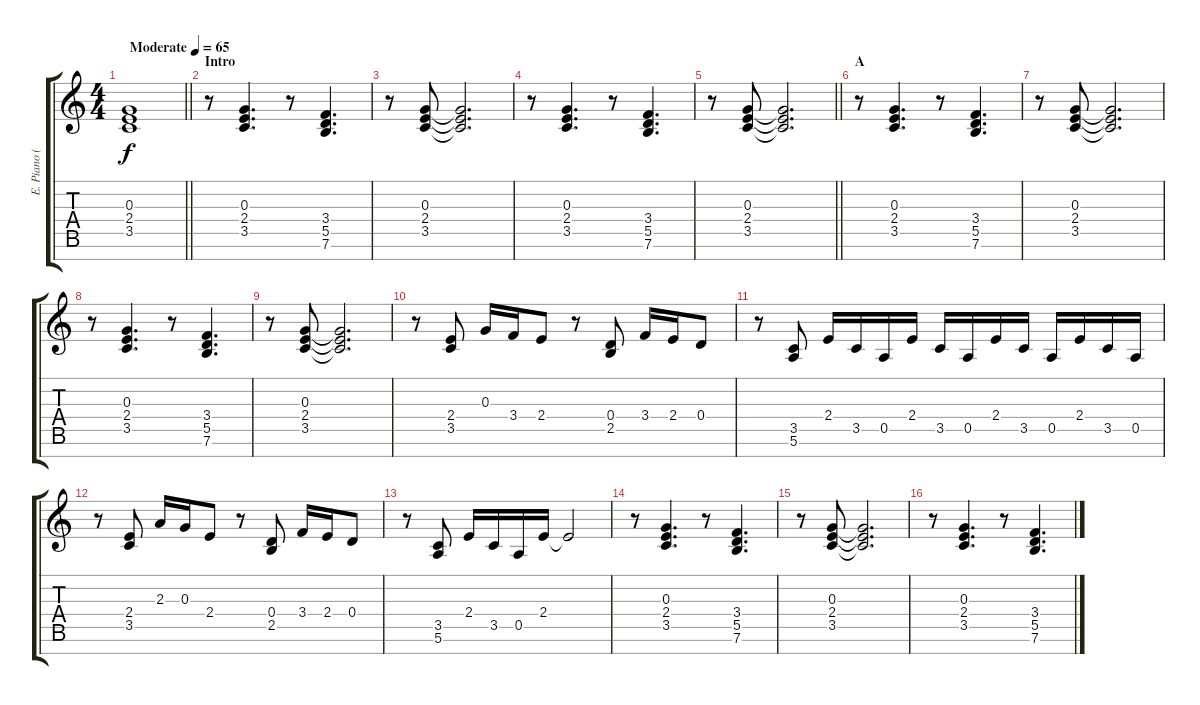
\track ("E. Piano (Right Hand)" "E. Piano (") {instrument electricpiano1}
\staff {score tabs}
\tuning (E5 B4 G4 D4 A3 E3 B2) {hide}
\ts (4 4)
\tempo (65 "Moderate")
\clef g2
\barLineRight lightlight
\ks c
(0.3 2.4 3.5).1{dy f instrument electricpiano1} |
\section ("" "Intro")
r.8 (0.3 2.4 3.5).4{d} r.8 (3.4 5.5 7.6).4{d} |
r.8 (0.3 2.4 3.5).8 (0.3{t} 2.4{t} 3.5{t}).2{d} |
r.8 (0.3 2.4 3.5).4{d} r.8 (3.4 5.5 7.6).4{d} |
\barLineRight lightlight
r.8 (0.3 2.4 3.5).8 (0.3{t} 2.4{t} 3.5{t}).2{d} |
\section ("" "A")
r.8 (0.3 2.4 3.5).4{d} r.8 (3.4 5.5 7.6).4{d} |
r.8 (0.3 2.4 3.5).8 (0.3{t} 2.4{t} 3.5{t}).2{d} |
r.8 (0.3 2.4 3.5).4{d} r.8 (3.4 5.5 7.6).4{d} |
r.8 (0.3 2.4 3.5).8 (0.3{t} 2.4{t} 3.5{t}).2{d} |
r.8 (2.4 3.5).8 0.3.16 3.4.16 2.4.8 r.8 (0.4 2.5).8 3.4.16 2.4.16 0.4.8 |
r.8 (3.5 5.6).8 2.4.16 3.5.16 0.5.16 2.4.16 3.5.16 0.5.16 2.4.16 3.5.16 0.5.16 2.4.16 3.5.16 0.5.16 |
r.8 (2.4 3.5).8 2.3.16 0.3.16 2.4.8 r.8 (0.4 2.5).8 3.4.16 2.4.16 0.4.8 |
r.8 (3.5 5.6).8 2.4.16 3.5.16 0.5.16 2.4.16 2.4{t}.2 |
r.8 (0.3 2.4 3.5).4{d} r.8 (3.4 5.5 7.6).4{d} |
r.8 (0.3 2.4 3.5).8 (0.3{t} 2.4{t} 3.5{t}).2{d} |
r.8 (0.3 2.4 3.5).4{d} r.8 (3.4 5.5 7.6).4{d}
